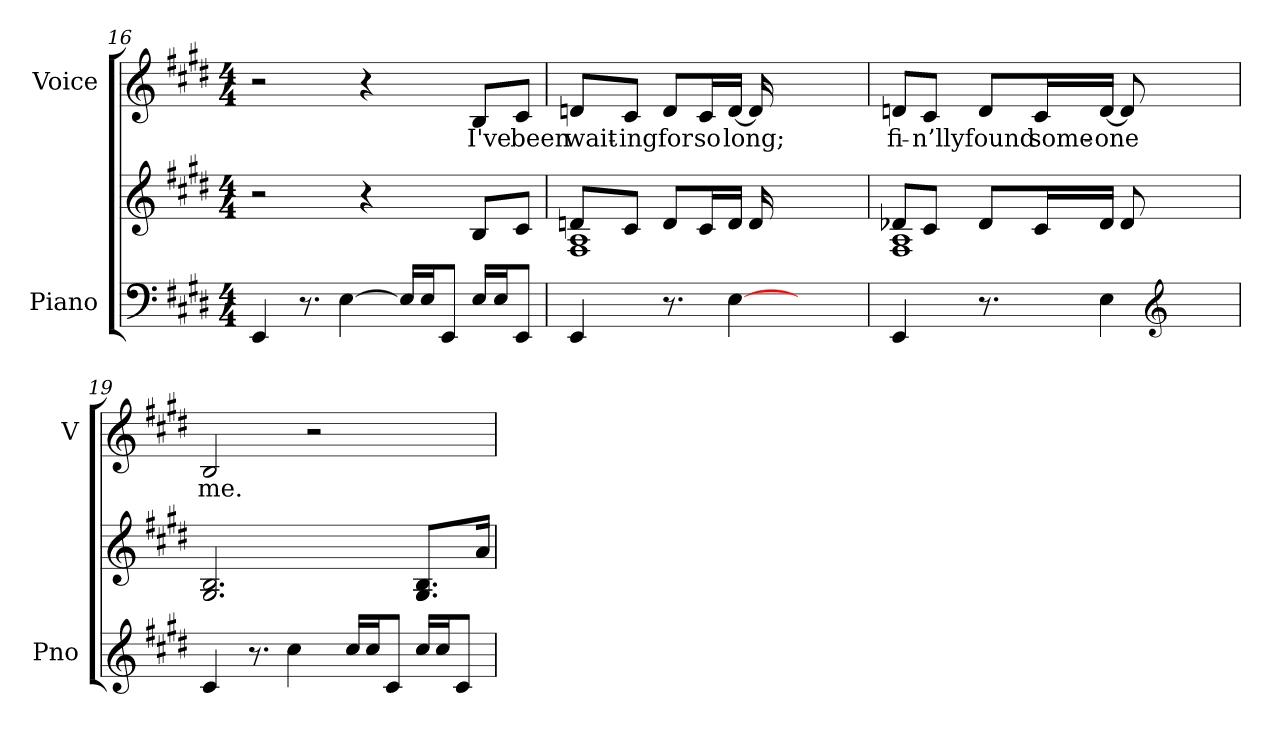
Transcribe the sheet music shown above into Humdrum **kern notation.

**kern	**kern	**kern	**text
*part2	*part2	*part1	*part1
*staff3	*staff2	*staff1	*staff1
*I"Piano	*	*I"Voice	*
*I'Pno	*	*I'V	*
*clefF4	*clefG2	*clefG2	*
*k[f#c#g#d#]	*k[f#c#g#d#]	*k[f#c#g#d#]	*
*M4/4	*M4/4	*M4/4	*
=16	=16	=16	=16
4EE/	2r	2r	.
8.r	.	.	.
[>4E\	.	.	.
.	4r	4r	.
16E/LL]	.	.	.
16E/J	8.ryy	8.ryy	.
8EE/J	.	.	.
!	!	!	!LO:LY:b
16E/LL	8B/L	8B/L	I've
16E/J	.	.	.
!	!	!	!LO:LY:b
8EE/J	8c#/J	8c#/J	been
=17	=17	=17	=17
*	*^	*	*
!	!	!	!	!LO:LY:b
4EE/	8dn/L	1F# 1A	8dn/L	wait-
!	!	!	!	!LO:LY:b
.	8c#/J	.	8c#/J	-ing
!	!	!	!	!LO:LY:b
8.r	8d/L	.	8d/L	for
!	!	!	!	!LO:LY:b
.	16c#/L	.	16c#/L	so
!	!	!	!	!LO:LY:b
[>4E\	16d/JJ	.	[<16d/JJ	long;
.	16d/LL	.	16d/LL]	.
.	4..ryy	.	4..ryy	.
4ryy	.	.	.	.
16ryy	.	.	.	.
!!LO:LB:g=z
=18	=18	=18	=18	=18
!	!	!	!	!LO:LY:b
4EE/	8d-X/L	1F# 1A	8dn/L	ﬁ-
!	!	!	!	!LO:LY:b
.	8c#/J	.	8c#/J	-n’llyfound
8.r	8d-/L	.	8d/L	.
!	!	!	!	!LO:LY:b
.	16c#/L	.	16c#/L	some-
!	!	!	!	!LO:LY:b
4E\	16d-/JJ	.	[<16d/JJ	-one
.	8d-/L	.	8d/L]	.
.	4.ryy	.	4.ryy	.
*clefG2	*	*	*	*
4ryy	.	.	.	.
16ryy	.	.	.	.
*	*v	*v	*	*
=19	=19	=19	=19
!	!	!	!LO:LY:b
4c#/	2.G#/ 2.B/	2B/	me.
8.r	.	.	.
4cc#\	.	.	.
.	.	2r	.
16cc#/LL	.	.	.
16cc#/J	8.ryy	.	.
8c#/J	.	.	.
16cc#/LL	8.G#/ 8.B/L	.	.
16cc#/J	.	8.ryy	.
8c#/J	.	.	.
.	16a/Jk	.	.
=	=	=	=
*-	*-	*-	*-
